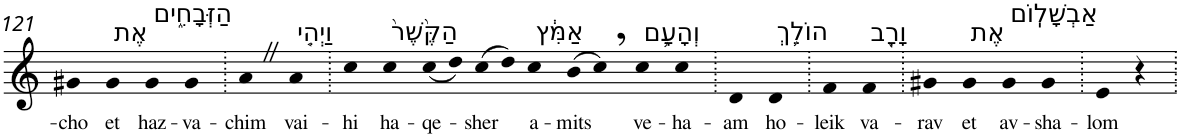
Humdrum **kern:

**kern	**text
*part1	*part1
*staff1	*staff1
*I"Piano	*
*I'Pno	*
!!LO:PB:g=z
*clefG2	*
*k[]	*
=121	=121
!	!LO:LY:b
4g#X	-cho
!LO:TX:a:t=אֶת	!
!	!LO:LY:b
4g#	et
!LO:TX:a:t=הַזְּבָחִ֑ים	!
!	!LO:LY:b
4g#	haz-
!	!LO:LY:b
4g#	-va-
=122.	=122.
!	!LO:LY:b
4aZ	-chim
!LO:TX:a:t=וַיְהִ֤י	!
!	!LO:LY:b
4a	vai-
=123.	=123.
!	!LO:LY:b
4cc	-hi
!LO:TX:a:t=הַקֶּ֙שֶׁר֙	!
!	!LO:LY:b
4cc	ha-
!	!LO:LY:b
(<8cc	-qe-
8dd)	.
!	!LO:LY:b
(>8cc	-sher
8dd)	.
!LO:TX:a:t=אַמִּ֔ץ	!
!	!LO:LY:b
4cc	a-
!	!LO:LY:b
(>8b	-mits
8cc,)	.
!LO:TX:a:t=וְהָעָ֛ם	!
!	!LO:LY:b
4cc	ve-
!	!LO:LY:b
4cc	-ha-
=124.	=124.
!	!LO:LY:b
4d	-am
!LO:TX:a:t=הוֹלֵ֥ךְ	!
!	!LO:LY:b
4d	ho-
=125.	=125.
!	!LO:LY:b
4f	-leik
!LO:TX:a:t=וָרָ֖ב	!
!	!LO:LY:b
4f	va-
=126.	=126.
!	!LO:LY:b
4g#X	-rav
!LO:TX:a:t=אֶת	!
!	!LO:LY:b
4g#	et
!LO:TX:a:t=אַבְשָׁלֽוֹם	!
!	!LO:LY:b
4g#	av-
!	!LO:LY:b
4g#	-sha-
=127.	=127.
!	!LO:LY:b
4e	-lom
4r	.
=.	=.
*-	*-
